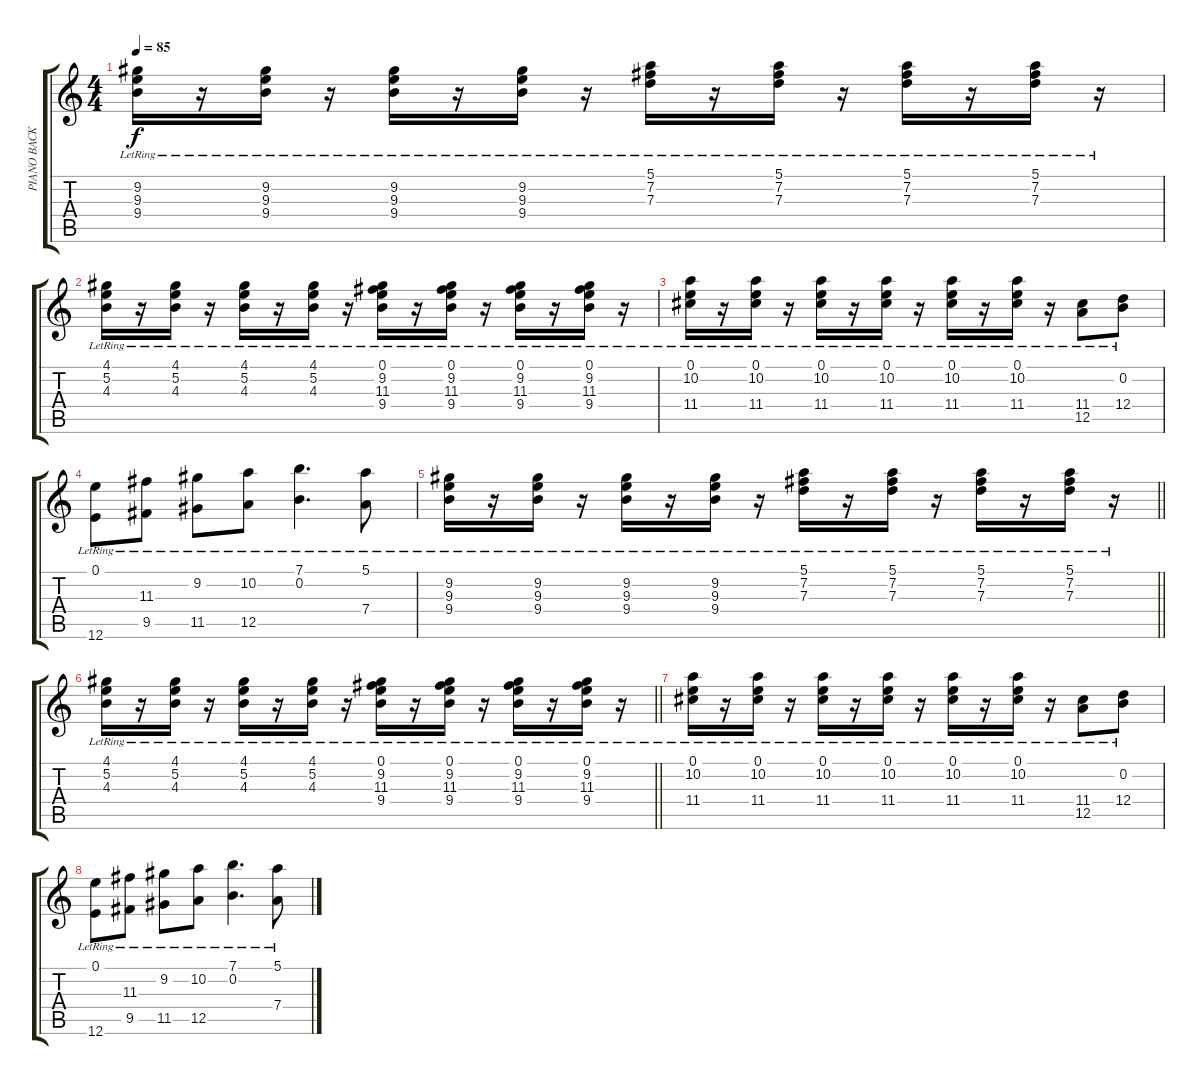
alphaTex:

\track ("PIANO BACKING 2" "PIANO BACK") {instrument acousticguitarnylon}
\staff {score tabs}
\tuning (E4 B3 G3 D3 A2 E2) {hide}
\ts (4 4)
\tempo 85
\clef g2
\ks c
(9.2{lr} 9.3{lr} 9.4{lr}).16{dy f} r.16 (9.2{lr} 9.3{lr} 9.4{lr}).16 r.16 (9.2{lr} 9.3{lr} 9.4{lr}).16 r.16 (9.2{lr} 9.3{lr} 9.4{lr}).16 r.16 (5.1{lr} 7.2{lr} 7.3{lr}).16 r.16 (5.1{lr} 7.2{lr} 7.3{lr}).16 r.16 (5.1{lr} 7.2{lr} 7.3{lr}).16 r.16 (5.1{lr} 7.2{lr} 7.3{lr}).16 r.16 |
(4.1{lr} 5.2{lr} 4.3{lr}).16 r.16 (4.1{lr} 5.2{lr} 4.3{lr}).16 r.16 (4.1{lr} 5.2{lr} 4.3{lr}).16 r.16 (4.1{lr} 5.2{lr} 4.3{lr}).16 r.16 (0.1{lr} 9.2{lr} 11.3{lr} 9.4{lr}).16 r.16 (0.1{lr} 9.2{lr} 11.3{lr} 9.4{lr}).16 r.16 (0.1{lr} 9.2{lr} 11.3{lr} 9.4{lr}).16 r.16 (0.1{lr} 9.2{lr} 11.3{lr} 9.4{lr}).16 r.16 |
(0.1{lr} 10.2{lr} 11.4{lr}).16 r.16 (0.1{lr} 10.2{lr} 11.4{lr}).16 r.16 (0.1{lr} 10.2{lr} 11.4{lr}).16 r.16 (0.1{lr} 10.2{lr} 11.4{lr}).16 r.16 (0.1{lr} 10.2{lr} 11.4{lr}).16 r.16 (0.1{lr} 10.2{lr} 11.4{lr}).16 r.16 (11.4{lr} 12.5{lr}).8 (0.2{lr} 12.4{lr}).8 |
(0.1{lr} 12.6{lr}).8 (11.3{lr} 9.5{lr}).8 (9.2{lr} 11.5{lr}).8 (10.2{lr} 12.5{lr}).8 (7.1{lr} 0.2{lr}).4{d} (5.1{lr} 7.4{lr}).8 |
\barLineRight lightlight
(9.2{lr} 9.3{lr} 9.4{lr}).16 r.16 (9.2{lr} 9.3{lr} 9.4{lr}).16 r.16 (9.2{lr} 9.3{lr} 9.4{lr}).16 r.16 (9.2{lr} 9.3{lr} 9.4{lr}).16 r.16 (5.1{lr} 7.2{lr} 7.3{lr}).16 r.16 (5.1{lr} 7.2{lr} 7.3{lr}).16 r.16 (5.1{lr} 7.2{lr} 7.3{lr}).16 r.16 (5.1{lr} 7.2{lr} 7.3{lr}).16 r.16 |
\barLineRight lightlight
(4.1{lr} 5.2{lr} 4.3{lr}).16 r.16 (4.1{lr} 5.2{lr} 4.3{lr}).16 r.16 (4.1{lr} 5.2{lr} 4.3{lr}).16 r.16 (4.1{lr} 5.2{lr} 4.3{lr}).16 r.16 (0.1{lr} 9.2{lr} 11.3{lr} 9.4{lr}).16 r.16 (0.1{lr} 9.2{lr} 11.3{lr} 9.4{lr}).16 r.16 (0.1{lr} 9.2{lr} 11.3{lr} 9.4{lr}).16 r.16 (0.1{lr} 9.2{lr} 11.3{lr} 9.4{lr}).16 r.16 |
(0.1{lr} 10.2{lr} 11.4{lr}).16 r.16 (0.1{lr} 10.2{lr} 11.4{lr}).16 r.16 (0.1{lr} 10.2{lr} 11.4{lr}).16 r.16 (0.1{lr} 10.2{lr} 11.4{lr}).16 r.16 (0.1{lr} 10.2{lr} 11.4{lr}).16 r.16 (0.1{lr} 10.2{lr} 11.4{lr}).16 r.16 (11.4{lr} 12.5{lr}).8 (0.2{lr} 12.4{lr}).8 |
(0.1{lr} 12.6{lr}).8 (11.3{lr} 9.5{lr}).8 (9.2{lr} 11.5{lr}).8 (10.2{lr} 12.5{lr}).8 (7.1{lr} 0.2{lr}).4{d} (5.1{lr} 7.4{lr}).8
